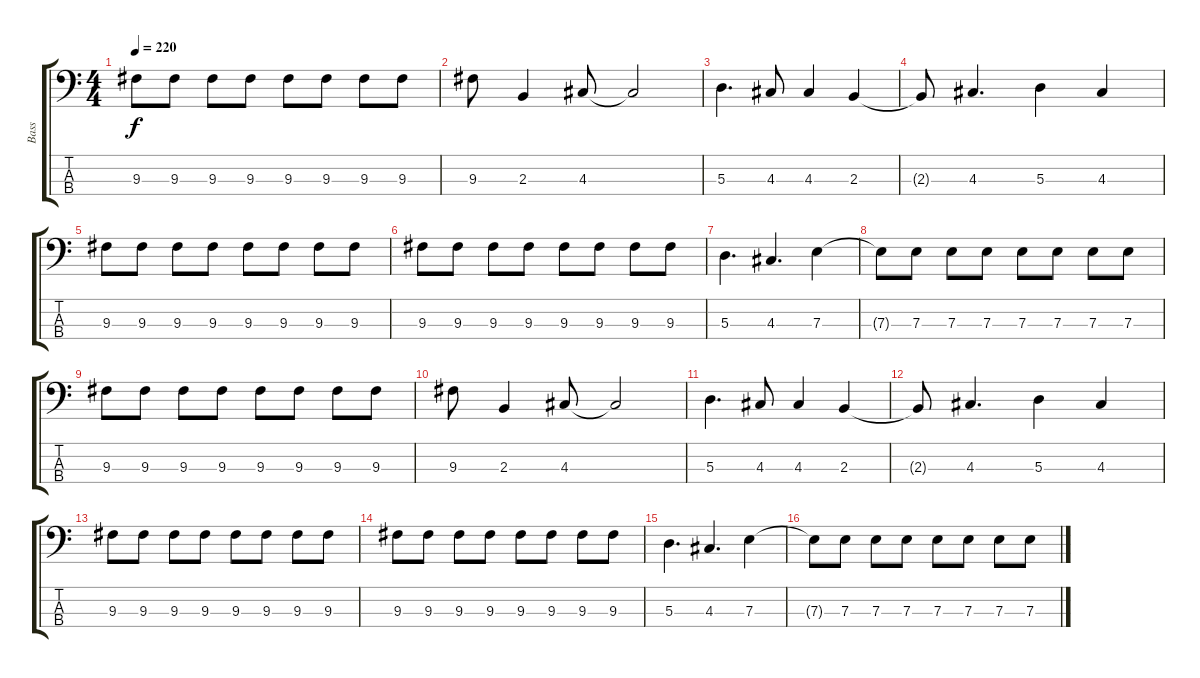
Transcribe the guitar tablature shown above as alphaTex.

\track ("Bass" "Bass") {instrument electricbassfinger}
\staff {score tabs}
\tuning (G2 D2 A1 E1) {hide}
\ts (4 4)
\tempo 220
\clef f4
\ks c
9.3.8{dy f} 9.3.8 9.3.8 9.3.8 9.3.8 9.3.8 9.3.8 9.3.8 |
9.3.8 2.3.4 4.3.8 4.3{t}.2 |
5.3.4{d} 4.3.8 4.3.4 2.3.4 |
2.3{t}.8 4.3.4{d} 5.3.4 4.3.4 |
9.3.8 9.3.8 9.3.8 9.3.8 9.3.8 9.3.8 9.3.8 9.3.8 |
9.3.8 9.3.8 9.3.8 9.3.8 9.3.8 9.3.8 9.3.8 9.3.8 |
5.3.4{d} 4.3.4{d} 7.3.4 |
7.3{t}.8 7.3.8 7.3.8 7.3.8 7.3.8 7.3.8 7.3.8 7.3.8 |
9.3.8 9.3.8 9.3.8 9.3.8 9.3.8 9.3.8 9.3.8 9.3.8 |
9.3.8 2.3.4 4.3.8 4.3{t}.2 |
5.3.4{d} 4.3.8 4.3.4 2.3.4 |
2.3{t}.8 4.3.4{d} 5.3.4 4.3.4 |
9.3.8 9.3.8 9.3.8 9.3.8 9.3.8 9.3.8 9.3.8 9.3.8 |
9.3.8 9.3.8 9.3.8 9.3.8 9.3.8 9.3.8 9.3.8 9.3.8 |
5.3.4{d} 4.3.4{d} 7.3.4 |
7.3{t}.8 7.3.8 7.3.8 7.3.8 7.3.8 7.3.8 7.3.8 7.3.8
